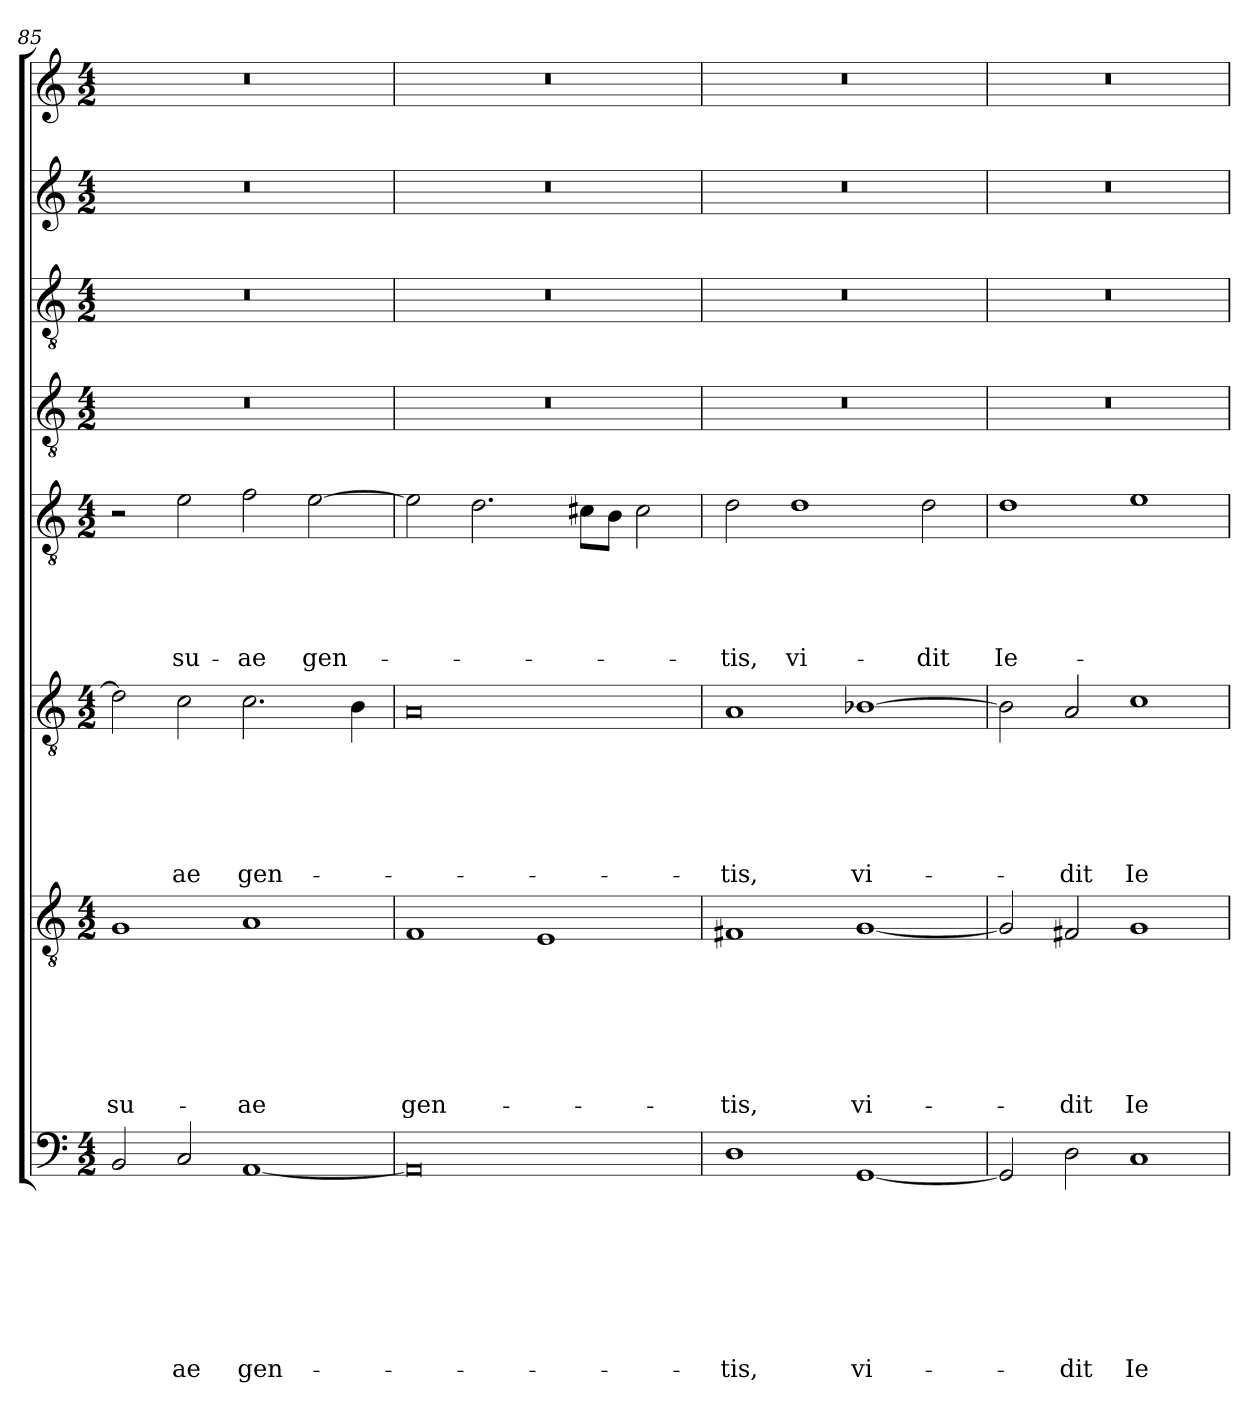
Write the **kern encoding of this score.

**kern	**text	**text	**text	**text	**text	**text	**text	**text	**kern	**text	**text	**text	**text	**text	**text	**text	**kern	**text	**text	**text	**text	**text	**text	**kern	**text	**text	**text	**text	**text	**kern	**kern	**kern	**kern
*part8	*part8	*part8	*part8	*part8	*part8	*part8	*part8	*part8	*part7	*part7	*part7	*part7	*part7	*part7	*part7	*part7	*part6	*part6	*part6	*part6	*part6	*part6	*part6	*part5	*part5	*part5	*part5	*part5	*part5	*part4	*part3	*part2	*part1
*staff8	*staff8	*staff8	*staff8	*staff8	*staff8	*staff8	*staff8	*staff8	*staff7	*staff7	*staff7	*staff7	*staff7	*staff7	*staff7	*staff7	*staff6	*staff6	*staff6	*staff6	*staff6	*staff6	*staff6	*staff5	*staff5	*staff5	*staff5	*staff5	*staff5	*staff4	*staff3	*staff2	*staff1
*clefF4	*	*	*	*	*	*	*	*	*clefGv2	*	*	*	*	*	*	*	*clefGv2	*	*	*	*	*	*	*clefGv2	*	*	*	*	*	*clefGv2	*clefGv2	*clefG2	*clefG2
*k[]	*	*	*	*	*	*	*	*	*k[]	*	*	*	*	*	*	*	*k[]	*	*	*	*	*	*	*k[]	*	*	*	*	*	*k[]	*k[]	*k[]	*k[]
*a:	*	*	*	*	*	*	*	*	*a:	*	*	*	*	*	*	*	*a:	*	*	*	*	*	*	*a:	*	*	*	*	*	*a:	*a:	*a:	*a:
*M4/2	*	*	*	*	*	*	*	*	*M4/2	*	*	*	*	*	*	*	*M4/2	*	*	*	*	*	*	*M4/2	*	*	*	*	*	*M4/2	*M4/2	*M4/2	*M4/2
=85	=85	=85	=85	=85	=85	=85	=85	=85	=85	=85	=85	=85	=85	=85	=85	=85	=85	=85	=85	=85	=85	=85	=85	=85	=85	=85	=85	=85	=85	=85	=85	=85	=85
!	!	!	!	!	!	!	!	!	!	!	!	!	!	!	!	!LO:LY:b	!	!	!	!	!	!	!	!	!	!	!	!	!	!	!	!	!
2BB/	.	.	.	.	.	.	.	.	1G	.	.	.	.	.	.	su-	2d\]	.	.	.	.	.	.	2r	.	.	.	.	.	0r	0r	0r	0r
!	!	!	!	!	!	!	!	!LO:LY:b	!	!	!	!	!	!	!	!	!	!	!	!	!	!	!LO:LY:b	!	!	!	!	!	!LO:LY:b	!	!	!	!
2C/	.	.	.	.	.	.	.	-ae	.	.	.	.	.	.	.	.	2c\	.	.	.	.	.	-ae	2e\	.	.	.	.	su-	.	.	.	.
!	!	!	!	!	!	!	!	!LO:LY:b	!	!	!	!	!	!	!	!LO:LY:b	!	!	!	!	!	!	!LO:LY:b	!	!	!	!	!	!LO:LY:b	!	!	!	!
[1AA	.	.	.	.	.	.	.	gen-	1A	.	.	.	.	.	.	-ae	2.c\	.	.	.	.	.	gen-	2f\	.	.	.	.	-ae	.	.	.	.
!	!	!	!	!	!	!	!	!	!	!	!	!	!	!	!	!	!	!	!	!	!	!	!	!	!	!	!	!	!LO:LY:b	!	!	!	!
.	.	.	.	.	.	.	.	.	.	.	.	.	.	.	.	.	.	.	.	.	.	.	.	[2e\	.	.	.	.	gen-	.	.	.	.
.	.	.	.	.	.	.	.	.	.	.	.	.	.	.	.	.	4B\	.	.	.	.	.	.	.	.	.	.	.	.	.	.	.	.
=86	=86	=86	=86	=86	=86	=86	=86	=86	=86	=86	=86	=86	=86	=86	=86	=86	=86	=86	=86	=86	=86	=86	=86	=86	=86	=86	=86	=86	=86	=86	=86	=86	=86
!	!	!	!	!	!	!	!	!	!	!	!	!	!	!	!	!LO:LY:b	!	!	!	!	!	!	!	!	!	!	!	!	!	!	!	!	!
0AA]	.	.	.	.	.	.	.	.	1F	.	.	.	.	.	.	gen-	0A	.	.	.	.	.	.	2e\]	.	.	.	.	.	0r	0r	0r	0r
.	.	.	.	.	.	.	.	.	.	.	.	.	.	.	.	.	.	.	.	.	.	.	.	2.d\	.	.	.	.	.	.	.	.	.
.	.	.	.	.	.	.	.	.	1E	.	.	.	.	.	.	.	.	.	.	.	.	.	.	.	.	.	.	.	.	.	.	.	.
.	.	.	.	.	.	.	.	.	.	.	.	.	.	.	.	.	.	.	.	.	.	.	.	8c#X\L	.	.	.	.	.	.	.	.	.
.	.	.	.	.	.	.	.	.	.	.	.	.	.	.	.	.	.	.	.	.	.	.	.	8B\J	.	.	.	.	.	.	.	.	.
.	.	.	.	.	.	.	.	.	.	.	.	.	.	.	.	.	.	.	.	.	.	.	.	2c#\	.	.	.	.	.	.	.	.	.
=87	=87	=87	=87	=87	=87	=87	=87	=87	=87	=87	=87	=87	=87	=87	=87	=87	=87	=87	=87	=87	=87	=87	=87	=87	=87	=87	=87	=87	=87	=87	=87	=87	=87
!	!	!	!	!	!	!	!	!LO:LY:b	!	!	!	!	!	!	!	!LO:LY:b	!	!	!	!	!	!	!LO:LY:b	!	!	!	!	!	!LO:LY:b	!	!	!	!
1D	.	.	.	.	.	.	.	-tis,	1F#X	.	.	.	.	.	.	-tis,	1A	.	.	.	.	.	-tis,	2d\	.	.	.	.	-tis,	0r	0r	0r	0r
!	!	!	!	!	!	!	!	!	!	!	!	!	!	!	!	!	!	!	!	!	!	!	!	!	!	!	!	!	!LO:LY:b	!	!	!	!
.	.	.	.	.	.	.	.	.	.	.	.	.	.	.	.	.	.	.	.	.	.	.	.	1d	.	.	.	.	vi-	.	.	.	.
!	!	!	!	!	!	!	!	!LO:LY:b	!	!	!	!	!	!	!	!LO:LY:b	!	!	!	!	!	!	!LO:LY:b	!	!	!	!	!	!	!	!	!	!
[1GG	.	.	.	.	.	.	.	vi-	[1G	.	.	.	.	.	.	vi-	[1B-X	.	.	.	.	.	vi-	.	.	.	.	.	.	.	.	.	.
!	!	!	!	!	!	!	!	!	!	!	!	!	!	!	!	!	!	!	!	!	!	!	!	!	!	!	!	!	!LO:LY:b	!	!	!	!
.	.	.	.	.	.	.	.	.	.	.	.	.	.	.	.	.	.	.	.	.	.	.	.	2d\	.	.	.	.	-dit	.	.	.	.
=88	=88	=88	=88	=88	=88	=88	=88	=88	=88	=88	=88	=88	=88	=88	=88	=88	=88	=88	=88	=88	=88	=88	=88	=88	=88	=88	=88	=88	=88	=88	=88	=88	=88
!	!	!	!	!	!	!	!	!	!	!	!	!	!	!	!	!	!	!	!	!	!	!	!	!	!	!	!	!	!LO:LY:b	!	!	!	!
2GG/]	.	.	.	.	.	.	.	.	2G/]	.	.	.	.	.	.	.	2B-\]	.	.	.	.	.	.	1d	.	.	.	.	Ie-	0r	0r	0r	0r
!	!	!	!	!	!	!	!	!LO:LY:b	!	!	!	!	!	!	!	!LO:LY:b	!	!	!	!	!	!	!LO:LY:b	!	!	!	!	!	!	!	!	!	!
2D\	.	.	.	.	.	.	.	-dit	2F#X/	.	.	.	.	.	.	-dit	2A/	.	.	.	.	.	-dit	.	.	.	.	.	.	.	.	.	.
!	!	!	!	!	!	!	!	!LO:LY:b	!	!	!	!	!	!	!	!LO:LY:b	!	!	!	!	!	!	!LO:LY:b	!	!	!	!	!	!	!	!	!	!
1C	.	.	.	.	.	.	.	Ie-	1G	.	.	.	.	.	.	Ie-	1c	.	.	.	.	.	Ie-	1e	.	.	.	.	.	.	.	.	.
=	=	=	=	=	=	=	=	=	=	=	=	=	=	=	=	=	=	=	=	=	=	=	=	=	=	=	=	=	=	=	=	=	=
*-	*-	*-	*-	*-	*-	*-	*-	*-	*-	*-	*-	*-	*-	*-	*-	*-	*-	*-	*-	*-	*-	*-	*-	*-	*-	*-	*-	*-	*-	*-	*-	*-	*-
